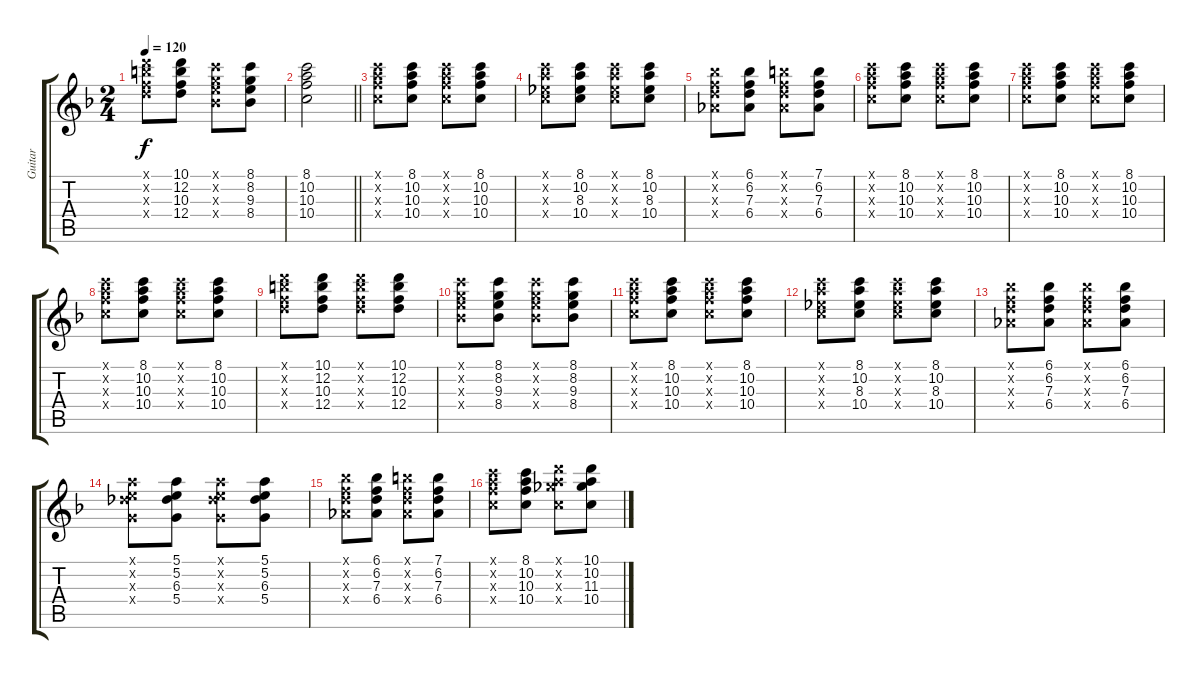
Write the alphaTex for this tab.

\track ("Guitar" "Guitar") {instrument electricguitarclean}
\staff {score tabs}
\tuning (E4 B3 G3 D3 A2 E2) {hide}
\ts (2 4)
\tempo 120
\clef g2
\ks f
(10.1{x} 12.2{x} 10.3{x} 12.4{x}).8{dy f} (10.1 12.2 10.3 12.4).8 (8.1{x} 8.2{x} 9.3{x} 8.4{x}).8 (8.1 8.2 9.3 8.4).8 |
\barLineRight lightlight
(8.1 10.2 10.3 10.4).2 |
(8.1{x} 10.2{x} 10.3{x} 10.4{x}).8 (8.1 10.2 10.3 10.4).8 (8.1{x} 10.2{x} 10.3{x} 10.4{x}).8 (8.1 10.2 10.3 10.4).8 |
(8.1{x} 10.2{x} 8.3{x} 10.4{x}).8 (8.1 10.2 8.3 10.4).8 (8.1{x} 10.2{x} 8.3{x} 10.4{x}).8 (8.1 10.2 8.3 10.4).8 |
(6.1{x} 6.2{x} 7.3{x} 6.4{x}).8 (6.1 6.2 7.3 6.4).8 (7.1{x} 6.2{x} 7.3{x} 6.4{x}).8 (7.1 6.2 7.3 6.4).8 |
(8.1{x} 10.2{x} 10.3{x} 10.4{x}).8 (8.1 10.2 10.3 10.4).8 (8.1{x} 10.2{x} 10.3{x} 10.4{x}).8 (8.1 10.2 10.3 10.4).8 |
(8.1{x} 10.2{x} 10.3{x} 10.4{x}).8 (8.1 10.2 10.3 10.4).8 (8.1{x} 10.2{x} 10.3{x} 10.4{x}).8 (8.1 10.2 10.3 10.4).8 |
(8.1{x} 10.2{x} 10.3{x} 10.4{x}).8 (8.1 10.2 10.3 10.4).8 (8.1{x} 10.2{x} 10.3{x} 10.4{x}).8 (8.1 10.2 10.3 10.4).8 |
(10.1{x} 12.2{x} 10.3{x} 12.4{x}).8 (10.1 12.2 10.3 12.4).8 (10.1{x} 12.2{x} 10.3{x} 12.4{x}).8 (10.1 12.2 10.3 12.4).8 |
(8.1{x} 8.2{x} 9.3{x} 8.4{x}).8 (8.1 8.2 9.3 8.4).8 (8.1{x} 8.2{x} 9.3{x} 8.4{x}).8 (8.1 8.2 9.3 8.4).8 |
(8.1{x} 10.2{x} 10.3{x} 10.4{x}).8 (8.1 10.2 10.3 10.4).8 (8.1{x} 10.2{x} 10.3{x} 10.4{x}).8 (8.1 10.2 10.3 10.4).8 |
(8.1{x} 10.2{x} 8.3{x} 10.4{x}).8 (8.1 10.2 8.3 10.4).8 (8.1{x} 10.2{x} 8.3{x} 10.4{x}).8 (8.1 10.2 8.3 10.4).8 |
(6.1{x} 6.2{x} 7.3{x} 6.4{x}).8 (6.1 6.2 7.3 6.4).8 (6.1{x} 6.2{x} 7.3{x} 6.4{x}).8 (6.1 6.2 7.3 6.4).8 |
(5.1{x} 5.2{x} 6.3{x} 5.4{x}).8 (5.1 5.2 6.3 5.4).8 (5.1{x} 5.2{x} 6.3{x} 5.4{x}).8 (5.1 5.2 6.3 5.4).8 |
(6.1{x} 6.2{x} 7.3{x} 6.4{x}).8 (6.1 6.2 7.3 6.4).8 (7.1{x} 6.2{x} 7.3{x} 6.4{x}).8 (7.1 6.2 7.3 6.4).8 |
(8.1{x} 10.2{x} 10.3{x} 10.4{x}).8 (8.1 10.2 10.3 10.4).8 (10.1{x} 10.2{x} 11.3{x} 10.4{x}).8 (10.1 10.2 11.3 10.4).8
